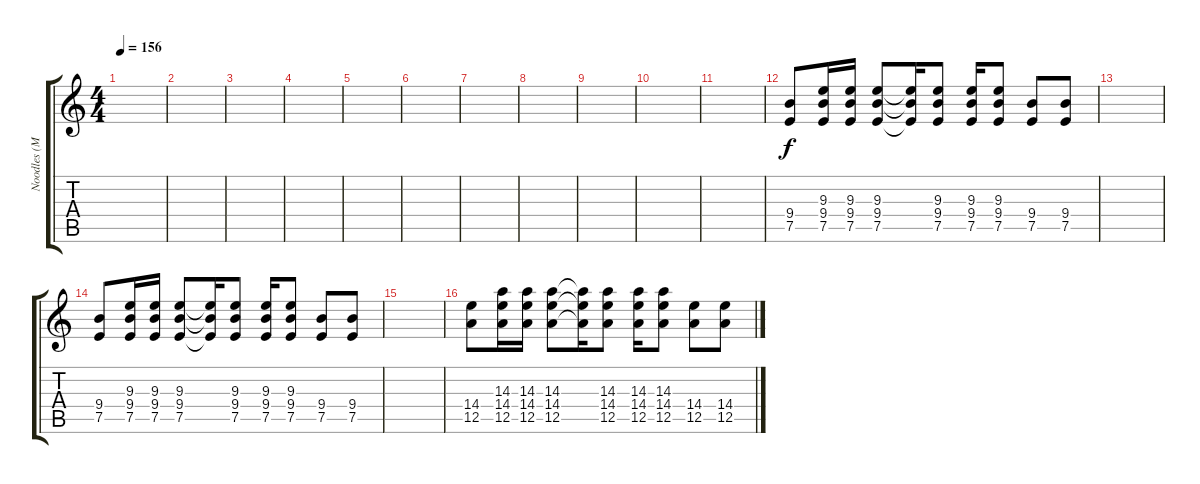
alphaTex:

\track ("Noodles (Muted Guitar)" "Noodles (M") {instrument electricguitarmuted}
\staff {score tabs}
\tuning (E4 B3 G3 D3 A2 E2) {hide}
\ts (4 4)
\tempo 156
\clef g2
\ks c
|
|
|
|
|
|
|
|
|
|
|
(9.4 7.5).8{volume 10 instrument electricguitarmuted} (9.3 9.4 7.5).16 (9.3 9.4 7.5).16 (9.3 9.4 7.5).8 (9.3{t} 9.4{t} 7.5{t}).16 (9.3 9.4 7.5).8 (9.3 9.4 7.5).16 (9.3 9.4 7.5).8 (9.4 7.5).8 (9.4 7.5).8 |
|
(9.4 7.5).8 (9.3 9.4 7.5).16 (9.3 9.4 7.5).16 (9.3 9.4 7.5).8 (9.3{t} 9.4{t} 7.5{t}).16 (9.3 9.4 7.5).8 (9.3 9.4 7.5).16 (9.3 9.4 7.5).8 (9.4 7.5).8 (9.4 7.5).8 |
|
(14.4 12.5).8 (14.3 14.4 12.5).16 (14.3 14.4 12.5).16 (14.3 14.4 12.5).8 (14.3{t} 14.4{t} 12.5{t}).16 (14.3 14.4 12.5).8 (14.3 14.4 12.5).16 (14.3 14.4 12.5).8 (14.4 12.5).8 (14.4 12.5).8
